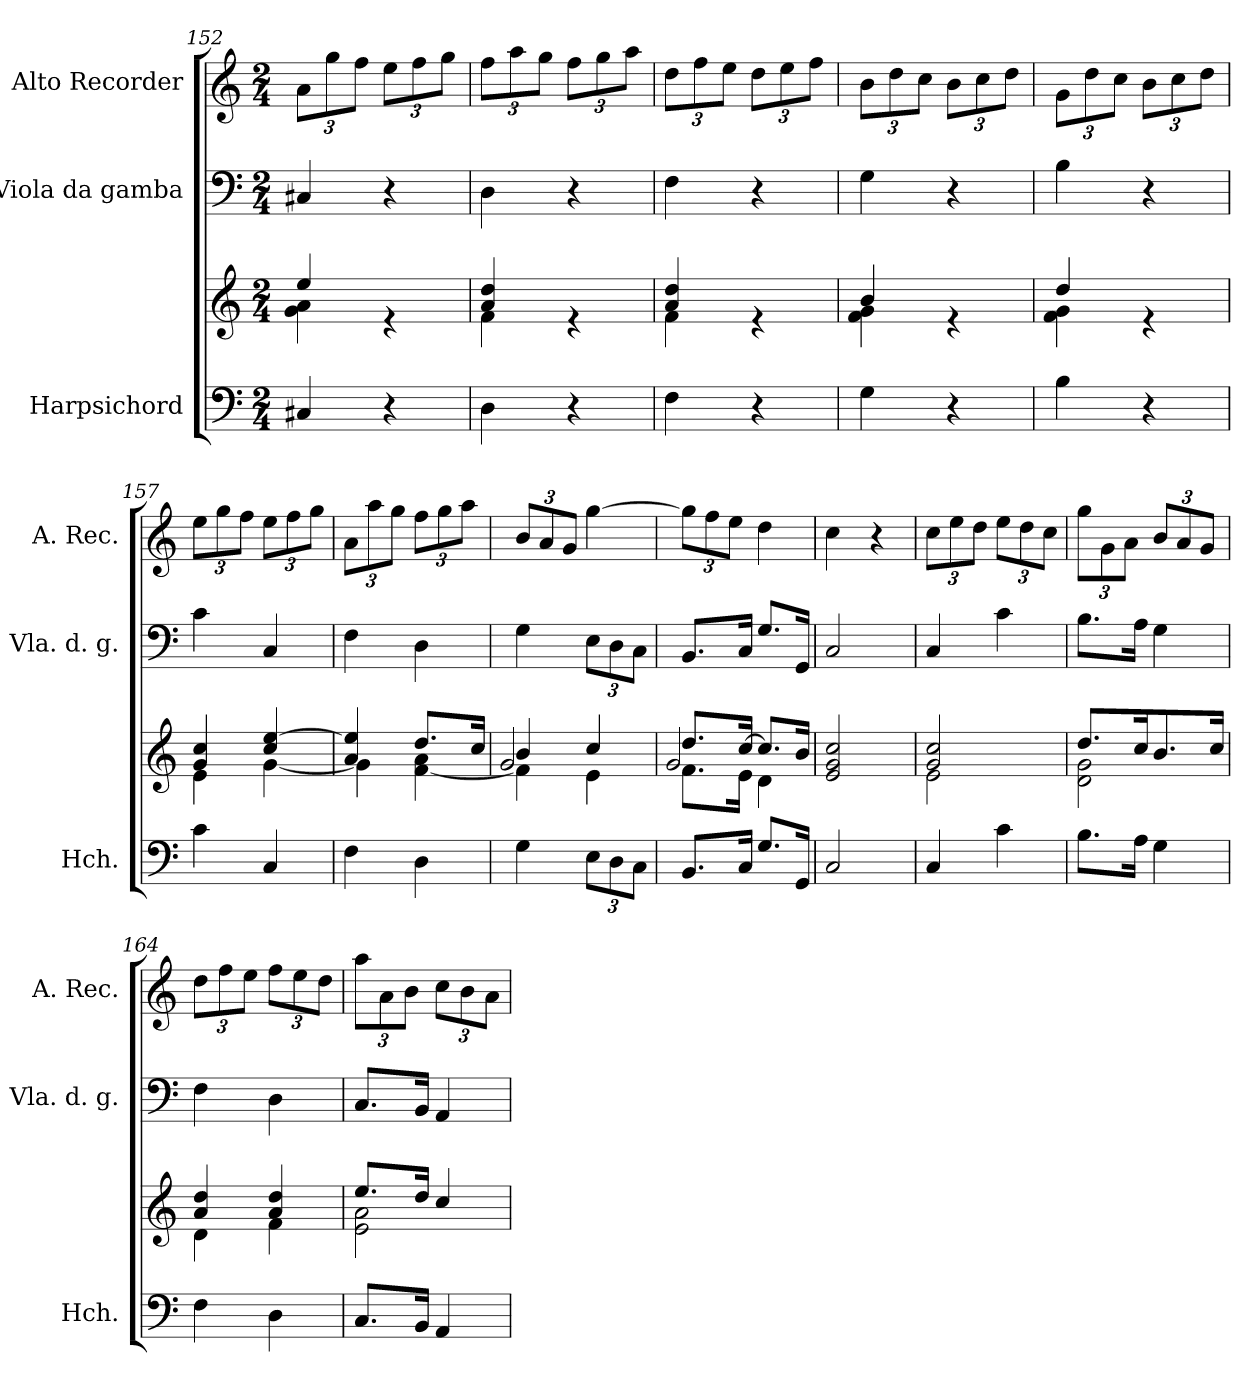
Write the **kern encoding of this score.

**kern	**kern	**kern	**kern
*part3	*part3	*part2	*part1
*staff4	*staff3	*staff2	*staff1
*I"Harpsichord	*	*I"Viola da gamba	*I"Alto Recorder
*I'Hch.	*	*I'Vla. d. g.	*I'A. Rec.
*clefF4	*clefG2	*clefF4	*clefG2
*k[]	*k[]	*k[]	*k[]
*M2/4	*M2/4	*M2/4	*M2/4
=152	=152	=152	=152
*	*^	*	*
*	*	*	*	*Xbrackettup
4C#X/	4ee/	4g\ 4a\	4C#X/	12a\L
.	.	.	.	12gg\
.	.	.	.	12ff\J
4r	4re	4ryy	4r	12ee\L
.	.	.	.	12ff\
.	.	.	.	12gg\J
=153	=153	=153	=153	=153
4D\	4a/ 4dd/	4f\	4D\	12ff\L
.	.	.	.	12aa\
.	.	.	.	12gg\J
4r	4re	4ryy	4r	12ff\L
.	.	.	.	12gg\
.	.	.	.	12aa\J
=154	=154	=154	=154	=154
4F\	4a/ 4dd/	4f\	4F\	12dd\L
.	.	.	.	12ff\
.	.	.	.	12ee\J
4r	4re	4ryy	4r	12dd\L
.	.	.	.	12ee\
.	.	.	.	12ff\J
!!LO:LB:g=z
=155	=155	=155	=155	=155
4G\	4b/	4f\ 4g\	4G\	12b\L
.	.	.	.	12dd\
.	.	.	.	12cc\J
4r	4re	4ryy	4r	12b\L
.	.	.	.	12cc\
.	.	.	.	12dd\J
=156	=156	=156	=156	=156
4B\	4dd/	4f\ 4g\	4B\	12g\L
.	.	.	.	12dd\
.	.	.	.	12cc\J
4r	4re	4ryy	4r	12b\L
.	.	.	.	12cc\
.	.	.	.	12dd\J
=157	=157	=157	=157	=157
4c\	4g/ 4cc/	4e\	4c\	12ee\L
.	.	.	.	12gg\
.	.	.	.	12ff\J
4C/	4cc/ [4ee/	[4g\	4C/	12ee\L
.	.	.	.	12ff\
.	.	.	.	12gg\J
=158	=158	=158	=158	=158
4F\	4a/ 4ee/]	4g\]	4F\	12a\L
.	.	.	.	12aa\
.	.	.	.	12gg\J
4D\	8.dd/L	[4f\ 4a\	4D\	12ff\L
.	.	.	.	12gg\
.	.	.	.	12aa\J
.	16cc/Jk	.	.	.
=159	=159	=159	=159	=159
*	*	*^	*	*
4G\	4b/	4f\]	2g/	4G\	12b/L
.	.	.	.	.	12a/
.	.	.	.	.	12g/J
*Xbrackettup	*	*	*	*Xbrackettup	*
12E\L	4cc/	4e\	.	12E\L	[4gg\
12D\	.	.	.	12D\	.
12C\J	.	.	.	12C\J	.
=160	=160	=160	=160	=160	=160
8.BB/L	8.dd/L	8.f\L	2g/	8.BB/L	12gg\L]
.	.	.	.	.	12ff\
.	.	.	.	.	12ee\J
16C/Jk	[16cc/Jk	16e\Jk	.	16C/Jk	.
8.G/L	8.cc/L]	4d\	.	8.G/L	4dd\
16GG/Jk	16b/Jk	.	.	16GG/Jk	.
*	*v	*v	*v	*	*
=161	=161	=161	=161
2C/	2e/ 2g/ 2cc/	2C/	4cc\
.	.	.	4r
=162	=162	=162	=162
*	*^	*	*
4C/	2g/ 2cc/	2e\	4C/	12cc\L
.	.	.	.	12ee\
.	.	.	.	12dd\J
4c\	.	.	4c\	12ee\L
.	.	.	.	12dd\
.	.	.	.	12cc\J
=163	=163	=163	=163	=163
8.B\L	8.dd/L	2d\ 2g\	8.B\L	12gg\L
.	.	.	.	12g\
.	.	.	.	12a\J
16A\Jk	16cc/K	.	16A\Jk	.
4G\	8.b/	.	4G\	12b/L
.	.	.	.	12a/
.	.	.	.	12g/J
.	16cc/Jk	.	.	.
=164	=164	=164	=164	=164
4F\	4a/ 4dd/	4d\	4F\	12dd\L
.	.	.	.	12ff\
.	.	.	.	12ee\J
4D\	4a/ 4dd/	4f\	4D\	12ff\L
.	.	.	.	12ee\
.	.	.	.	12dd\J
=165	=165	=165	=165	=165
8.C/L	8.ee/L	2e\ 2a\	8.C/L	12aa\L
.	.	.	.	12a\
.	.	.	.	12b\J
16BB/Jk	16dd/Jk	.	16BB/Jk	.
4AA/	4cc/	.	4AA/	12cc\L
.	.	.	.	12b\
.	.	.	.	12a\J
*	*v	*v	*	*
=	=	=	=
*-	*-	*-	*-
